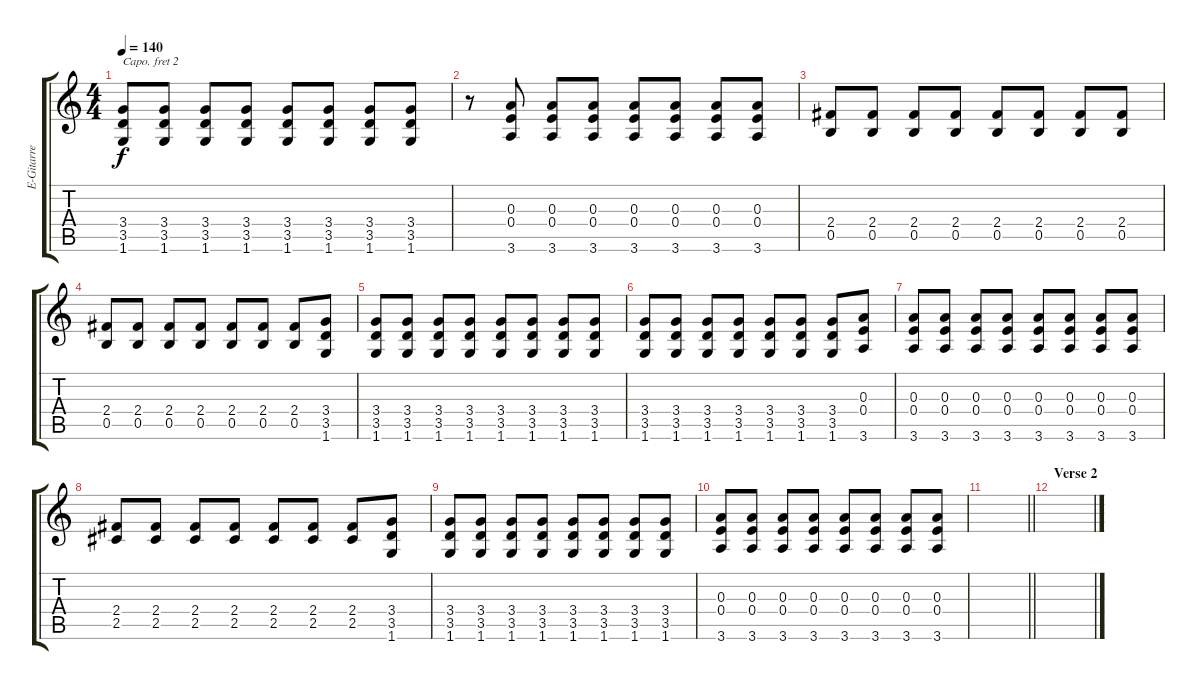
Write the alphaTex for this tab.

\track ("E-Gitarre overdrive" "E-Gitarre ") {instrument electricguitarclean}
\staff {score tabs}
\capo 2
\tuning (E4 B3 G3 D3 A2 E2) {hide}
\ts (4 4)
\tempo 140
\clef g2
\ks c
(3.4 3.5 1.6).8{dy f} (3.4 3.5 1.6).8 (3.4 3.5 1.6).8 (3.4 3.5 1.6).8 (3.4 3.5 1.6).8 (3.4 3.5 1.6).8 (3.4 3.5 1.6).8 (3.4 3.5 1.6).8 |
r.8 (0.3 0.4 3.6).8 (0.3 0.4 3.6).8 (0.3 0.4 3.6).8 (0.3 0.4 3.6).8 (0.3 0.4 3.6).8 (0.3 0.4 3.6).8 (0.3 0.4 3.6).8 |
(2.4 0.5).8 (2.4 0.5).8 (2.4 0.5).8 (2.4 0.5).8 (2.4 0.5).8 (2.4 0.5).8 (2.4 0.5).8 (2.4 0.5).8 |
(2.4 0.5).8 (2.4 0.5).8 (2.4 0.5).8 (2.4 0.5).8 (2.4 0.5).8 (2.4 0.5).8 (2.4 0.5).8 (3.4 3.5 1.6).8 |
(3.4 3.5 1.6).8 (3.4 3.5 1.6).8 (3.4 3.5 1.6).8 (3.4 3.5 1.6).8 (3.4 3.5 1.6).8 (3.4 3.5 1.6).8 (3.4 3.5 1.6).8 (3.4 3.5 1.6).8 |
(3.4 3.5 1.6).8 (3.4 3.5 1.6).8 (3.4 3.5 1.6).8 (3.4 3.5 1.6).8 (3.4 3.5 1.6).8 (3.4 3.5 1.6).8 (3.4 3.5 1.6).8 (0.3 0.4 3.6).8 |
(0.3 0.4 3.6).8 (0.3 0.4 3.6).8 (0.3 0.4 3.6).8 (0.3 0.4 3.6).8 (0.3 0.4 3.6).8 (0.3 0.4 3.6).8 (0.3 0.4 3.6).8 (0.3 0.4 3.6).8 |
(2.4 2.5).8 (2.4 2.5).8 (2.4 2.5).8 (2.4 2.5).8 (2.4 2.5).8 (2.4 2.5).8 (2.4 2.5).8 (3.4 3.5 1.6).8 |
(3.4 3.5 1.6).8 (3.4 3.5 1.6).8 (3.4 3.5 1.6).8 (3.4 3.5 1.6).8 (3.4 3.5 1.6).8 (3.4 3.5 1.6).8 (3.4 3.5 1.6).8 (3.4 3.5 1.6).8 |
(0.3 0.4 3.6).8 (0.3 0.4 3.6).8 (0.3 0.4 3.6).8 (0.3 0.4 3.6).8 (0.3 0.4 3.6).8 (0.3 0.4 3.6).8 (0.3 0.4 3.6).8 (0.3 0.4 3.6).8 |
\barLineRight lightlight
|
\section ("" "Verse 2")
